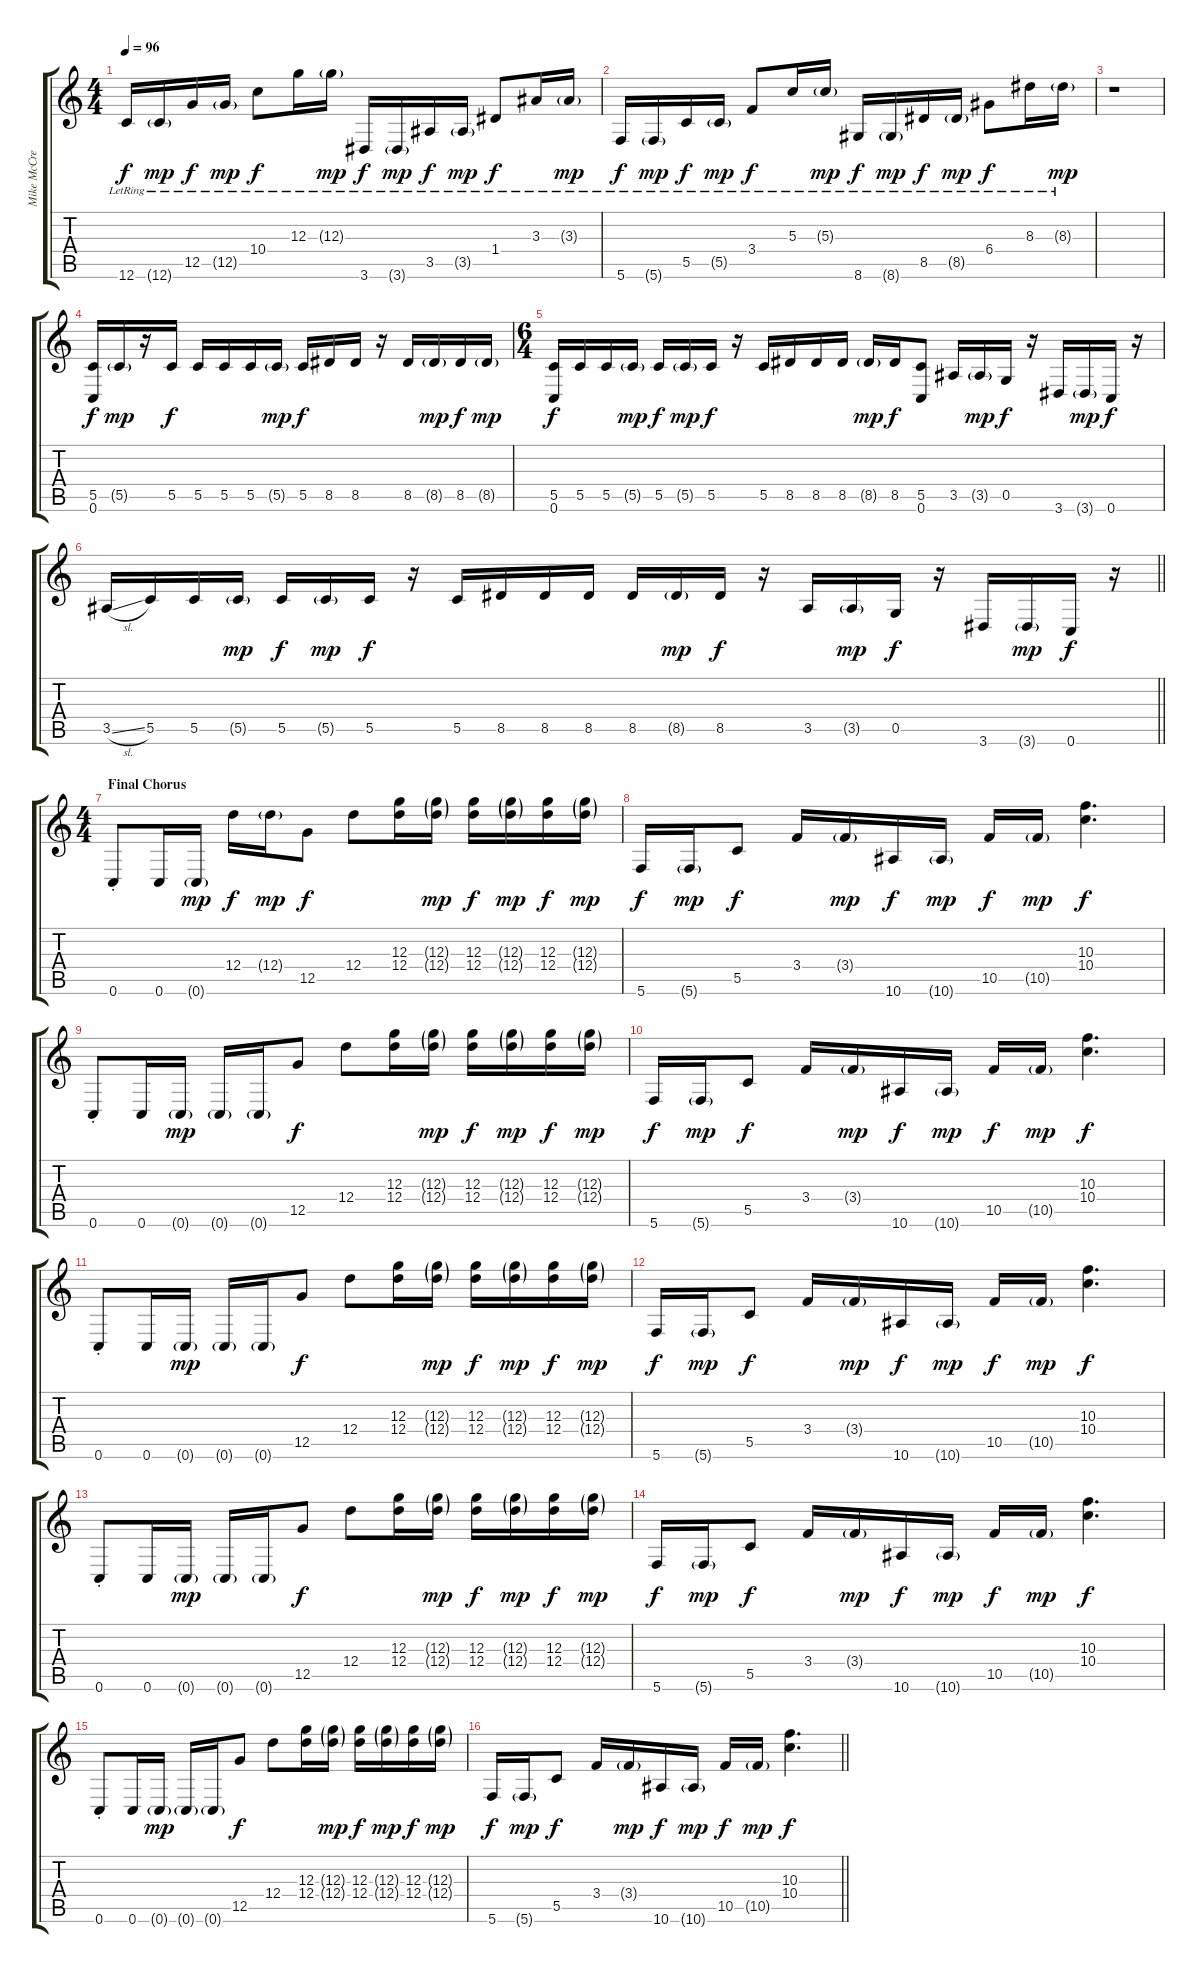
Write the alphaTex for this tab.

\track ("Mike McCready" "Mike McCre") {instrument distortionguitar}
\staff {score tabs}
\tuning (E4 B3 G3 D3 G2 C2) {hide}
\ts (4 4)
\tempo 96
\clef g2
\ks c
12.6{lr}.16{dy f} 12.6{g lr}.16{dy mp} 12.5{lr}.16{dy f} 12.5{g lr}.16{dy mp} 10.4{lr}.8{dy f} 12.3{lr}.16 12.3{g lr}.16{dy mp} 3.6{lr}.16{dy f} 3.6{g lr}.16{dy mp} 3.5{lr}.16{dy f} 3.5{g lr}.16{dy mp} 1.4{lr}.8{dy f} 3.3{lr}.16 3.3{g lr}.16{dy mp} |
5.6{lr}.16{dy f} 5.6{g lr}.16{dy mp} 5.5{lr}.16{dy f} 5.5{g lr}.16{dy mp} 3.4{lr}.8{dy f} 5.3{lr}.16 5.3{g lr}.16{dy mp} 8.6{lr}.16{dy f} 8.6{g lr}.16{dy mp} 8.5{lr}.16{dy f} 8.5{g lr}.16{dy mp} 6.4{lr}.8{dy f} 8.3{lr}.16 8.3{g lr}.16{dy mp} |
r.1 |
(5.5 0.6).16{dy f} 5.5{g}.16{dy mp} r.16 5.5.16{dy f} 5.5.16 5.5.16 5.5.16 5.5{g}.16{dy mp} 5.5.16{dy f} 8.5.16 8.5.16 r.16 8.5.16 8.5{g}.16{dy mp} 8.5.16{dy f} 8.5{g}.16{dy mp} |
\ts (6 4)
(5.5 0.6).16{dy f} 5.5.16 5.5.16 5.5{g}.16{dy mp} 5.5.16{dy f} 5.5{g}.16{dy mp} 5.5.16{dy f} r.16 5.5.16 8.5.16 8.5.16 8.5.16 8.5{g}.16{dy mp} 8.5.16{dy f} (5.5 0.6).8 3.5.16 3.5{g}.16{dy mp} 0.5.16{dy f} r.16 3.6.16 3.6{g}.16{dy mp} 0.6.16{dy f} r.16 |
\barLineRight lightlight
3.5{sl}.16 5.5.16 5.5.16 5.5{g}.16{dy mp} 5.5.16{dy f} 5.5{g}.16{dy mp} 5.5.16{dy f} r.16 5.5.16 8.5.16 8.5.16 8.5.16 8.5.16 8.5{g}.16{dy mp} 8.5.16{dy f} r.16 3.5.16 3.5{g}.16{dy mp} 0.5.16{dy f} r.16 3.6.16 3.6{g}.16{dy mp} 0.6.16{dy f} r.16 |
\ts (4 4)
\section ("" "Final Chorus")
0.6{st}.8 0.6.16 0.6{g}.16{dy mp} 12.4.16{dy f} 12.4{g}.16{dy mp} 12.5.8{dy f} 12.4.8 (12.3 12.4).16 (12.3{g} 12.4{g}).16{dy mp} (12.3 12.4).16{dy f} (12.3{g} 12.4{g}).16{dy mp} (12.3 12.4).16{dy f} (12.3{g} 12.4{g}).16{dy mp} |
5.6.16{dy f} 5.6{g}.16{dy mp} 5.5.8{dy f} 3.4.16 3.4{g}.16{dy mp} 10.6.16{dy f} 10.6{g}.16{dy mp} 10.5.16{dy f} 10.5{g}.16{dy mp} (10.3 10.4).4{d dy f} |
0.6{st}.8 0.6.16 0.6{g}.16{dy mp} 0.6{g}.16 0.6{g}.16 12.5.8{dy f} 12.4.8 (12.3 12.4).16 (12.3{g} 12.4{g}).16{dy mp} (12.3 12.4).16{dy f} (12.3{g} 12.4{g}).16{dy mp} (12.3 12.4).16{dy f} (12.3{g} 12.4{g}).16{dy mp} |
5.6.16{dy f} 5.6{g}.16{dy mp} 5.5.8{dy f} 3.4.16 3.4{g}.16{dy mp} 10.6.16{dy f} 10.6{g}.16{dy mp} 10.5.16{dy f} 10.5{g}.16{dy mp} (10.3 10.4).4{d dy f} |
0.6{st}.8 0.6.16 0.6{g}.16{dy mp} 0.6{g}.16 0.6{g}.16 12.5.8{dy f} 12.4.8 (12.3 12.4).16 (12.3{g} 12.4{g}).16{dy mp} (12.3 12.4).16{dy f} (12.3{g} 12.4{g}).16{dy mp} (12.3 12.4).16{dy f} (12.3{g} 12.4{g}).16{dy mp} |
5.6.16{dy f} 5.6{g}.16{dy mp} 5.5.8{dy f} 3.4.16 3.4{g}.16{dy mp} 10.6.16{dy f} 10.6{g}.16{dy mp} 10.5.16{dy f} 10.5{g}.16{dy mp} (10.3 10.4).4{d dy f} |
0.6{st}.8 0.6.16 0.6{g}.16{dy mp} 0.6{g}.16 0.6{g}.16 12.5.8{dy f} 12.4.8 (12.3 12.4).16 (12.3{g} 12.4{g}).16{dy mp} (12.3 12.4).16{dy f} (12.3{g} 12.4{g}).16{dy mp} (12.3 12.4).16{dy f} (12.3{g} 12.4{g}).16{dy mp} |
5.6.16{dy f} 5.6{g}.16{dy mp} 5.5.8{dy f} 3.4.16 3.4{g}.16{dy mp} 10.6.16{dy f} 10.6{g}.16{dy mp} 10.5.16{dy f} 10.5{g}.16{dy mp} (10.3 10.4).4{d dy f} |
0.6{st}.8 0.6.16 0.6{g}.16{dy mp} 0.6{g}.16 0.6{g}.16 12.5.8{dy f} 12.4.8 (12.3 12.4).16 (12.3{g} 12.4{g}).16{dy mp} (12.3 12.4).16{dy f} (12.3{g} 12.4{g}).16{dy mp} (12.3 12.4).16{dy f} (12.3{g} 12.4{g}).16{dy mp} |
\barLineRight lightlight
5.6.16{dy f} 5.6{g}.16{dy mp} 5.5.8{dy f} 3.4.16 3.4{g}.16{dy mp} 10.6.16{dy f} 10.6{g}.16{dy mp} 10.5.16{dy f} 10.5{g}.16{dy mp} (10.3 10.4).4{d dy f}
